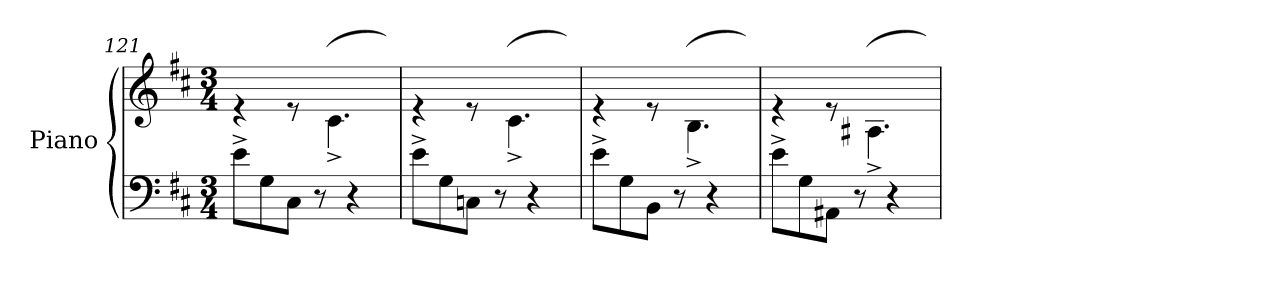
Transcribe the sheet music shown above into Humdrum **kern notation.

**kern	**kern
*part1	*part1
*staff2	*staff1
*I"Piano	*
*I'Pno	*
*clefF4	*clefG2
*k[f#c#]	*k[f#c#]
*M3/4	*M3/4
=121	=121
*	*^
8e^\L	4re	4.ryy
8G\	.	.
8C#\J	8re	.
8r	(8c#/Lyy	4.c#^\
4r	8g/	.
.	8ee/J)	.
=122	=122	=122
8e^\L	4re	4.ryy
8G\	.	.
8Cn\J	8re	.
8r	(8cn/Lyy	4.c^\
4r	8g/	.
.	8ee/J)	.
!!LO:LB:g=z	!!
=123	=123	=123
8e^\L	4re	4.ryy
8G\	.	.
8BB\J	8re	.
8r	(8B/Lyy	4.B^\
4r	8g/	.
.	8ee/J)	.
=124	=124	=124
8e^\L	4re	4.ryy
8G\	.	.
8AA#X\J	8re	.
8r	(8A#X/Lyy	4.A#^\
4r	8g/	.
.	8ee/J)	.
*	*v	*v
=	=
*-	*-
